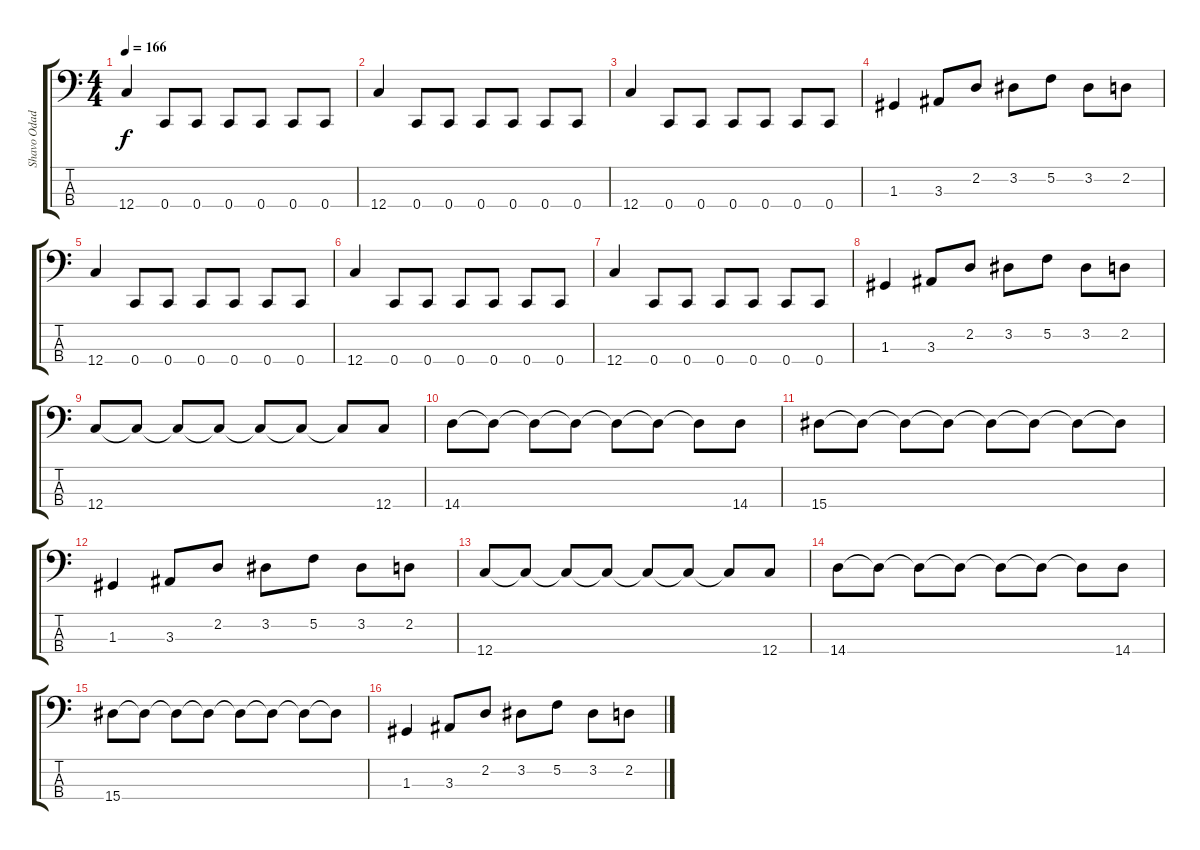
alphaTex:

\track ("Shavo Odadijan" "Shavo Odad") {instrument electricbasspick}
\staff {score tabs}
\tuning (F2 C2 G1 C1) {hide}
\ts (4 4)
\tempo 166
\clef f4
\ks c
12.4.4{dy f} 0.4.8 0.4.8 0.4.8 0.4.8 0.4.8 0.4.8 |
12.4.4 0.4.8 0.4.8 0.4.8 0.4.8 0.4.8 0.4.8 |
12.4.4 0.4.8 0.4.8 0.4.8 0.4.8 0.4.8 0.4.8 |
1.3.4 3.3.8 2.2.8 3.2.8 5.2.8 3.2.8 2.2.8 |
12.4.4 0.4.8 0.4.8 0.4.8 0.4.8 0.4.8 0.4.8 |
12.4.4 0.4.8 0.4.8 0.4.8 0.4.8 0.4.8 0.4.8 |
12.4.4 0.4.8 0.4.8 0.4.8 0.4.8 0.4.8 0.4.8 |
1.3.4 3.3.8 2.2.8 3.2.8 5.2.8 3.2.8 2.2.8 |
12.4.8 12.4{t}.8 12.4{t}.8 12.4{t}.8 12.4{t}.8 12.4{t}.8 12.4{t}.8 12.4.8 |
14.4.8 14.4{t}.8 14.4{t}.8 14.4{t}.8 14.4{t}.8 14.4{t}.8 14.4{t}.8 14.4.8 |
15.4.8 15.4{t}.8 15.4{t}.8 15.4{t}.8 15.4{t}.8 15.4{t}.8 15.4{t}.8 15.4{t}.8 |
1.3.4 3.3.8 2.2.8 3.2.8 5.2.8 3.2.8 2.2.8 |
12.4.8 12.4{t}.8 12.4{t}.8 12.4{t}.8 12.4{t}.8 12.4{t}.8 12.4{t}.8 12.4.8 |
14.4.8 14.4{t}.8 14.4{t}.8 14.4{t}.8 14.4{t}.8 14.4{t}.8 14.4{t}.8 14.4.8 |
15.4.8 15.4{t}.8 15.4{t}.8 15.4{t}.8 15.4{t}.8 15.4{t}.8 15.4{t}.8 15.4{t}.8 |
1.3.4 3.3.8 2.2.8 3.2.8 5.2.8 3.2.8 2.2.8
